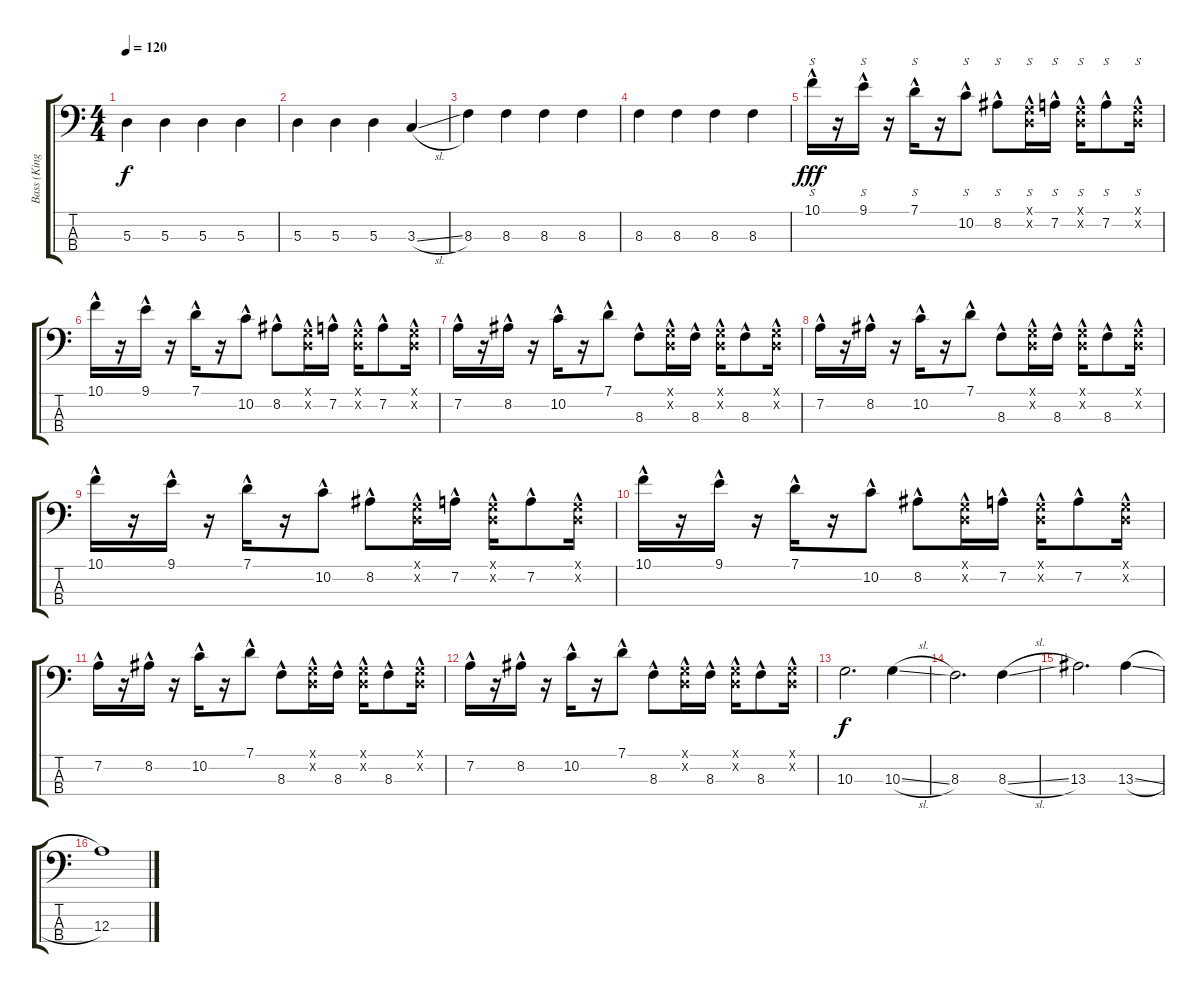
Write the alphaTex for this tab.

\track ("Bass (Kingsbury)" "Bass (King") {instrument electricbasspick}
\staff {score tabs}
\tuning (G2 D2 A1 D1) {hide}
\ts (4 4)
\tempo 120
\clef f4
\ks c
5.3.4{dy f} 5.3.4 5.3.4 5.3.4 |
5.3.4 5.3.4 5.3.4 3.3{sl}.4 |
8.3.4 8.3.4 8.3.4 8.3.4 |
8.3.4 8.3.4 8.3.4 8.3.4 |
10.1{hac}.16{s dy fff} r.16 9.1{hac}.16{s} r.16 7.1{hac}.16{s} r.16 10.2{hac}.8{s} 8.2{hac}.8{s} (0.1{hac x} 0.2{hac x}).16{s} 7.2{hac}.16{s} (0.1{hac x} 0.2{hac x}).16{s} 7.2{hac}.8{s} (0.1{hac x} 0.2{hac x}).16{s} |
10.1{hac}.16 r.16 9.1{hac}.16 r.16 7.1{hac}.16 r.16 10.2{hac}.8 8.2{hac}.8 (0.1{hac x} 0.2{hac x}).16 7.2{hac}.16 (0.1{hac x} 0.2{hac x}).16 7.2{hac}.8 (0.1{hac x} 0.2{hac x}).16 |
7.2{hac}.16 r.16 8.2{hac}.16 r.16 10.2{hac}.16 r.16 7.1{hac}.8 8.3{hac}.8 (0.1{hac x} 0.2{hac x}).16 8.3{hac}.16 (0.1{hac x} 0.2{hac x}).16 8.3{hac}.8 (0.1{hac x} 0.2{hac x}).16 |
7.2{hac}.16 r.16 8.2{hac}.16 r.16 10.2{hac}.16 r.16 7.1{hac}.8 8.3{hac}.8 (0.1{hac x} 0.2{hac x}).16 8.3{hac}.16 (0.1{hac x} 0.2{hac x}).16 8.3{hac}.8 (0.1{hac x} 0.2{hac x}).16 |
10.1{hac}.16 r.16 9.1{hac}.16 r.16 7.1{hac}.16 r.16 10.2{hac}.8 8.2{hac}.8 (0.1{hac x} 0.2{hac x}).16 7.2{hac}.16 (0.1{hac x} 0.2{hac x}).16 7.2{hac}.8 (0.1{hac x} 0.2{hac x}).16 |
10.1{hac}.16 r.16 9.1{hac}.16 r.16 7.1{hac}.16 r.16 10.2{hac}.8 8.2{hac}.8 (0.1{hac x} 0.2{hac x}).16 7.2{hac}.16 (0.1{hac x} 0.2{hac x}).16 7.2{hac}.8 (0.1{hac x} 0.2{hac x}).16 |
7.2{hac}.16 r.16 8.2{hac}.16 r.16 10.2{hac}.16 r.16 7.1{hac}.8 8.3{hac}.8 (0.1{hac x} 0.2{hac x}).16 8.3{hac}.16 (0.1{hac x} 0.2{hac x}).16 8.3{hac}.8 (0.1{hac x} 0.2{hac x}).16 |
7.2{hac}.16 r.16 8.2{hac}.16 r.16 10.2{hac}.16 r.16 7.1{hac}.8 8.3{hac}.8 (0.1{hac x} 0.2{hac x}).16 8.3{hac}.16 (0.1{hac x} 0.2{hac x}).16 8.3{hac}.8 (0.1{hac x} 0.2{hac x}).16 |
10.3.2{d dy f} 10.3{sl}.4 |
8.3.2{d} 8.3{sl}.4 |
13.3.2{d} 13.3{sl}.4 |
12.3.1
